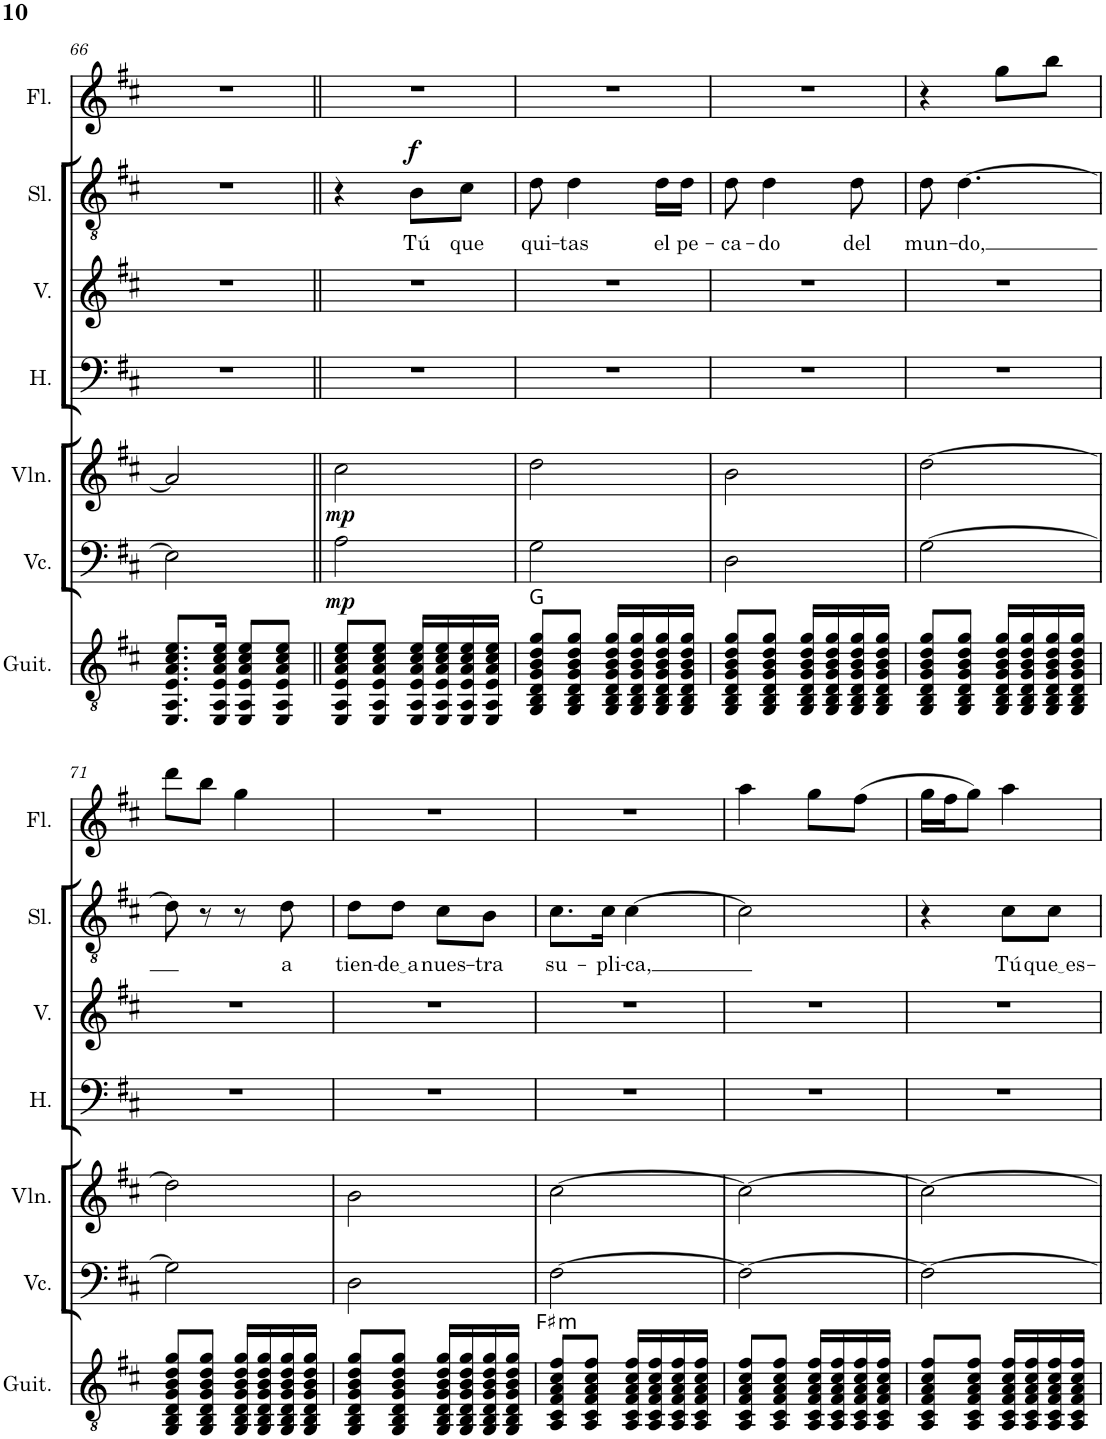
**kern	**harte	**kern	**dynam	**kern	**dynam	**kern	**kern	**kern	**text	**dynam	**kern
*part7	*part7	*part6	*part6	*part5	*part5	*part4	*part3	*part2	*part2	*part2	*part1
*staff7	*	*staff6	*staff6	*staff5	*staff5	*staff4	*staff3	*staff2	*staff2	*staff2	*staff1
*I"Guitarra clásica	*	*I"Violonchelo	*	*I"Violín	*	*I"Hombres	*I"Mujeres	*I"Solista	*	*	*I"Flauta
*I'Guit.	*	*I'Vc.	*	*I'Vln.	*	*I'H.	*	*I'Sl.	*	*	*I'Fl.
!!LO:PB:g=z
*clefGv2	*	*clefF4	*	*clefG2	*	*clefF4	*clefG2	*clefGv2	*	*	*clefG2
*k[f#c#]	*	*k[f#c#]	*	*k[f#c#]	*	*k[f#c#]	*k[f#c#]	*k[f#c#]	*	*	*k[f#c#]
*M2/4	*	*M2/4	*	*M2/4	*	*M2/4	*M2/4	*M2/4	*	*	*M2/4
=66	=66	=66	=66	=66	=66	=66	=66	=66	=66	=66	=66
8.EE/ 8.AA/ 8.E/ 8.A/ 8.c#/ 8.e/L	.	2E\]	.	2a/]	.	2r	2r	2r	.	.	2r
16EE/ 16AA/ 16E/ 16A/ 16c#/ 16e/Jk	.	.	.	.	.	.	.	.	.	.	.
8EE/ 8AA/ 8E/ 8A/ 8c#/ 8e/L	.	.	.	.	.	.	.	.	.	.	.
8EE/ 8AA/ 8E/ 8A/ 8c#/ 8e/J	.	.	.	.	.	.	.	.	.	.	.
=67||	=67||	=67||	=67||	=67||	=67||	=67||	=67||	=67||	=67||	=67||	=67||
!	!	!	!LO:DY:b	!	!LO:DY:b	!	!	!	!	!	!
8EE/ 8AA/ 8E/ 8A/ 8c#/ 8e/L	.	2A\	mp	2cc#\	mp	2r	2r	4r	.	.	2r
8EE/ 8AA/ 8E/ 8A/ 8c#/ 8e/J	.	.	.	.	.	.	.	.	.	.	.
!	!	!	!	!	!	!	!	!	!LO:LY:b	!LO:DY:a	!
16EE/ 16AA/ 16E/ 16A/ 16c#/ 16e/LL	.	.	.	.	.	.	.	8B\L	Tú	f	.
16EE/ 16AA/ 16E/ 16A/ 16c#/ 16e/	.	.	.	.	.	.	.	.	.	.	.
!	!	!	!	!	!	!	!	!	!LO:LY:b	!	!
16EE/ 16AA/ 16E/ 16A/ 16c#/ 16e/	.	.	.	.	.	.	.	8c#\J	que	.	.
16EE/ 16AA/ 16E/ 16A/ 16c#/ 16e/JJ	.	.	.	.	.	.	.	.	.	.	.
=68	=68	=68	=68	=68	=68	=68	=68	=68	=68	=68	=68
!	!	!	!	!	!	!	!	!	!LO:LY:b	!	!
8GG/ 8BB/ 8D/ 8G/ 8B/ 8d/ 8g/L	G:maj	2G\	.	2dd\	.	2r	2r	8d\	qui-	.	2r
!	!	!	!	!	!	!	!	!	!LO:LY:b	!	!
8GG/ 8BB/ 8D/ 8G/ 8B/ 8d/ 8g/J	.	.	.	.	.	.	.	4d\	-tas	.	.
16GG/ 16BB/ 16D/ 16G/ 16B/ 16d/ 16g/LL	.	.	.	.	.	.	.	.	.	.	.
16GG/ 16BB/ 16D/ 16G/ 16B/ 16d/ 16g/	.	.	.	.	.	.	.	.	.	.	.
!	!	!	!	!	!	!	!	!	!LO:LY:b	!	!
16GG/ 16BB/ 16D/ 16G/ 16B/ 16d/ 16g/	.	.	.	.	.	.	.	16d\LL	el	.	.
!	!	!	!	!	!	!	!	!	!LO:LY:b	!	!
16GG/ 16BB/ 16D/ 16G/ 16B/ 16d/ 16g/JJ	.	.	.	.	.	.	.	16d\JJ	pe-	.	.
=69	=69	=69	=69	=69	=69	=69	=69	=69	=69	=69	=69
!	!	!	!	!	!	!	!	!	!LO:LY:b	!	!
8GG/ 8BB/ 8D/ 8G/ 8B/ 8d/ 8g/L	.	2D\	.	2b\	.	2r	2r	8d\	-ca-	.	2r
!	!	!	!	!	!	!	!	!	!LO:LY:b	!	!
8GG/ 8BB/ 8D/ 8G/ 8B/ 8d/ 8g/J	.	.	.	.	.	.	.	4d\	-do	.	.
16GG/ 16BB/ 16D/ 16G/ 16B/ 16d/ 16g/LL	.	.	.	.	.	.	.	.	.	.	.
16GG/ 16BB/ 16D/ 16G/ 16B/ 16d/ 16g/	.	.	.	.	.	.	.	.	.	.	.
!	!	!	!	!	!	!	!	!	!LO:LY:b	!	!
16GG/ 16BB/ 16D/ 16G/ 16B/ 16d/ 16g/	.	.	.	.	.	.	.	8d\	del	.	.
16GG/ 16BB/ 16D/ 16G/ 16B/ 16d/ 16g/JJ	.	.	.	.	.	.	.	.	.	.	.
=70	=70	=70	=70	=70	=70	=70	=70	=70	=70	=70	=70
!	!	!	!	!	!	!	!	!	!LO:LY:b	!	!
8GG/ 8BB/ 8D/ 8G/ 8B/ 8d/ 8g/L	.	[2G\	.	[2dd\	.	2r	2r	8d\	mun-	.	4r
!	!	!	!	!	!	!	!	!	!LO:LY:b	!	!
8GG/ 8BB/ 8D/ 8G/ 8B/ 8d/ 8g/J	.	.	.	.	.	.	.	[4.d\	-do,	.	.
16GG/ 16BB/ 16D/ 16G/ 16B/ 16d/ 16g/LL	.	.	.	.	.	.	.	.	.	.	8gg\L
16GG/ 16BB/ 16D/ 16G/ 16B/ 16d/ 16g/	.	.	.	.	.	.	.	.	.	.	.
16GG/ 16BB/ 16D/ 16G/ 16B/ 16d/ 16g/	.	.	.	.	.	.	.	.	.	.	8bb\J
16GG/ 16BB/ 16D/ 16G/ 16B/ 16d/ 16g/JJ	.	.	.	.	.	.	.	.	.	.	.
!!LO:LB:g=z
=71	=71	=71	=71	=71	=71	=71	=71	=71	=71	=71	=71
8GG/ 8BB/ 8D/ 8G/ 8B/ 8d/ 8g/L	.	2G\]	.	2dd\]	.	2r	2r	8d\]	.	.	8ddd\L
8GG/ 8BB/ 8D/ 8G/ 8B/ 8d/ 8g/J	.	.	.	.	.	.	.	8r	.	.	8bb\J
16GG/ 16BB/ 16D/ 16G/ 16B/ 16d/ 16g/LL	.	.	.	.	.	.	.	8r	.	.	4gg\
16GG/ 16BB/ 16D/ 16G/ 16B/ 16d/ 16g/	.	.	.	.	.	.	.	.	.	.	.
!	!	!	!	!	!	!	!	!	!LO:LY:b	!	!
16GG/ 16BB/ 16D/ 16G/ 16B/ 16d/ 16g/	.	.	.	.	.	.	.	8d\	a	.	.
16GG/ 16BB/ 16D/ 16G/ 16B/ 16d/ 16g/JJ	.	.	.	.	.	.	.	.	.	.	.
=72	=72	=72	=72	=72	=72	=72	=72	=72	=72	=72	=72
!	!	!	!	!	!	!	!	!	!LO:LY:b	!	!
8GG/ 8BB/ 8D/ 8G/ 8B/ 8d/ 8g/L	.	2D\	.	2b\	.	2r	2r	8d\L	tien-	.	2r
!	!	!	!	!	!	!	!	!	!LO:LY:b	!	!
8GG/ 8BB/ 8D/ 8G/ 8B/ 8d/ 8g/J	.	.	.	.	.	.	.	8d\J	de a	.	.
!	!	!	!	!	!	!	!	!	!LO:LY:b	!	!
16GG/ 16BB/ 16D/ 16G/ 16B/ 16d/ 16g/LL	.	.	.	.	.	.	.	8c#\L	nues-	.	.
16GG/ 16BB/ 16D/ 16G/ 16B/ 16d/ 16g/	.	.	.	.	.	.	.	.	.	.	.
!	!	!	!	!	!	!	!	!	!LO:LY:b	!	!
16GG/ 16BB/ 16D/ 16G/ 16B/ 16d/ 16g/	.	.	.	.	.	.	.	8B\J	-tra	.	.
16GG/ 16BB/ 16D/ 16G/ 16B/ 16d/ 16g/JJ	.	.	.	.	.	.	.	.	.	.	.
=73	=73	=73	=73	=73	=73	=73	=73	=73	=73	=73	=73
!	!LO:H:kt=m	!	!	!	!	!	!	!	!LO:LY:b	!	!
8AA/ 8C#/ 8F#/ 8A/ 8c#/ 8f#/L	F#:min	[2F#\	.	[2cc#\	.	2r	2r	8.c#\L	su-	.	2r
8AA/ 8C#/ 8F#/ 8A/ 8c#/ 8f#/J	.	.	.	.	.	.	.	.	.	.	.
!	!	!	!	!	!	!	!	!	!LO:LY:b	!	!
.	.	.	.	.	.	.	.	16c#\Jk	-pli-	.	.
!	!	!	!	!	!	!	!	!	!LO:LY:b	!	!
16AA/ 16C#/ 16F#/ 16A/ 16c#/ 16f#/LL	.	.	.	.	.	.	.	[4c#\	-ca,	.	.
16AA/ 16C#/ 16F#/ 16A/ 16c#/ 16f#/	.	.	.	.	.	.	.	.	.	.	.
16AA/ 16C#/ 16F#/ 16A/ 16c#/ 16f#/	.	.	.	.	.	.	.	.	.	.	.
16AA/ 16C#/ 16F#/ 16A/ 16c#/ 16f#/JJ	.	.	.	.	.	.	.	.	.	.	.
=74	=74	=74	=74	=74	=74	=74	=74	=74	=74	=74	=74
8AA/ 8C#/ 8F#/ 8A/ 8c#/ 8f#/L	.	2F#\_	.	2cc#\_	.	2r	2r	2c#\]	.	.	4aa\
8AA/ 8C#/ 8F#/ 8A/ 8c#/ 8f#/J	.	.	.	.	.	.	.	.	.	.	.
16AA/ 16C#/ 16F#/ 16A/ 16c#/ 16f#/LL	.	.	.	.	.	.	.	.	.	.	8gg\L
16AA/ 16C#/ 16F#/ 16A/ 16c#/ 16f#/	.	.	.	.	.	.	.	.	.	.	.
16AA/ 16C#/ 16F#/ 16A/ 16c#/ 16f#/	.	.	.	.	.	.	.	.	.	.	(8ff#\J
16AA/ 16C#/ 16F#/ 16A/ 16c#/ 16f#/JJ	.	.	.	.	.	.	.	.	.	.	.
=75	=75	=75	=75	=75	=75	=75	=75	=75	=75	=75	=75
8AA/ 8C#/ 8F#/ 8A/ 8c#/ 8f#/L	.	2F#\_	.	2cc#\_	.	2r	2r	4r	.	.	16gg\LL
.	.	.	.	.	.	.	.	.	.	.	16ff#\J
8AA/ 8C#/ 8F#/ 8A/ 8c#/ 8f#/J	.	.	.	.	.	.	.	.	.	.	8gg\J)
!	!	!	!	!	!	!	!	!	!LO:LY:b	!	!
16AA/ 16C#/ 16F#/ 16A/ 16c#/ 16f#/LL	.	.	.	.	.	.	.	8c#\L	Tú	.	4aa\
16AA/ 16C#/ 16F#/ 16A/ 16c#/ 16f#/	.	.	.	.	.	.	.	.	.	.	.
!	!	!	!	!	!	!	!	!	!LO:LY:b	!	!
16AA/ 16C#/ 16F#/ 16A/ 16c#/ 16f#/	.	.	.	.	.	.	.	8c#\J	que es	.	.
16AA/ 16C#/ 16F#/ 16A/ 16c#/ 16f#/JJ	.	.	.	.	.	.	.	.	.	.	.
=	=	=	=	=	=	=	=	=	=	=	=
*-	*-	*-	*-	*-	*-	*-	*-	*-	*-	*-	*-
